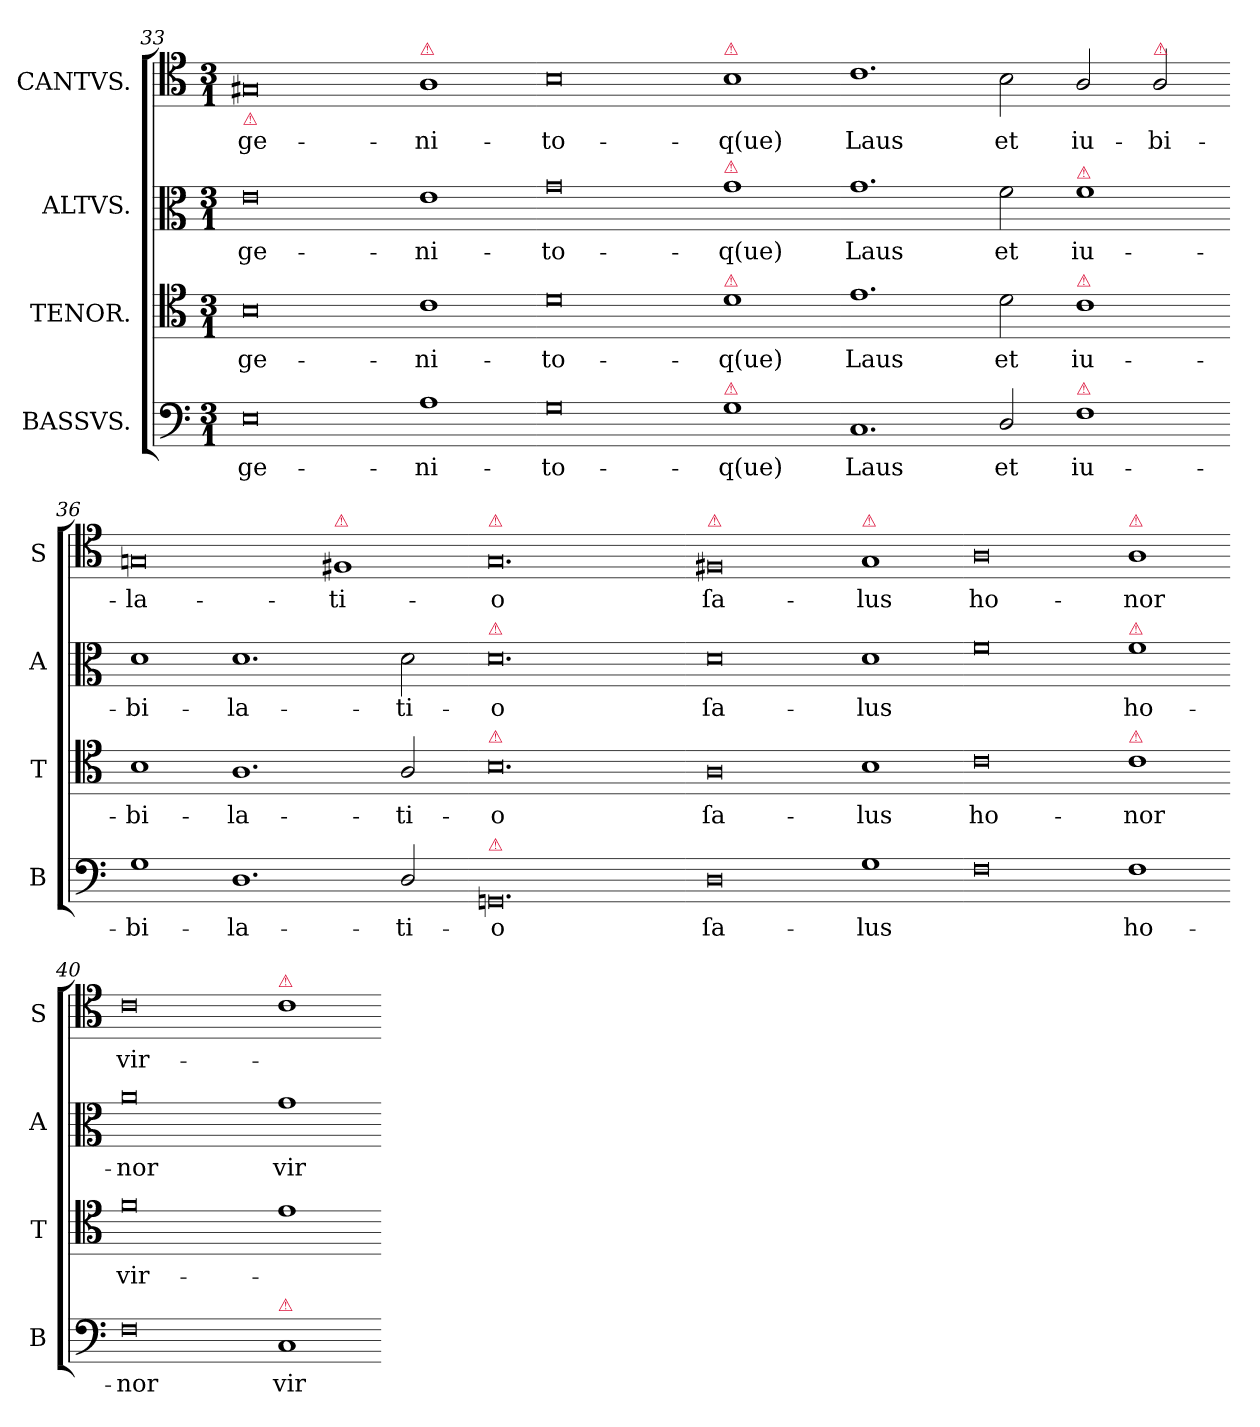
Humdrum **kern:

**kern	**text	**kern	**text	**kern	**text	**kern	**text
*part4	*part4	*part3	*part3	*part2	*part2	*part1	*part1
*staff4	*staff4	*staff3	*staff3	*staff2	*staff2	*staff1	*staff1
*I"BASSVS.	*	*I"TENOR.	*	*I"ALTVS.	*	*I"CANTVS.	*
*I'B	*	*I'T	*	*I'A	*	*I'S	*
*clefF4	*	*clefC4	*	*clefC3	*	*clefC4	*
*k[]	*	*k[]	*	*k[]	*	*k[]	*
*M3/1	*	*M3/1	*	*M3/1	*	*M3/1	*
=33	=33	=33	=33	=33	=33	=33	=33
!	!	!	!	!	!	!LO:TX:b:color=crimson:t=⚠	!
0E	ge-	0B	ge-	0e	ge-	0G#X	ge-
!	!	!	!	!	!	!LO:TX:a:color=crimson:t=⚠	!
1A	-ni-	1c	-ni-	1e	-ni-	1A	-ni-
=34-	=34-	=34-	=34-	=34-	=34-	=34-	=34-
0G	-to-	0d	-to-	0g	-to-	0B	-to-
!	!	!	!	!	!	!LO:TX:a:color=crimson:t=⚠	!
!	!	!	!	!LO:TX:a:color=crimson:t=⚠	!	!	!
!	!	!LO:TX:a:color=crimson:t=⚠	!	!	!	!	!
!LO:TX:a:color=crimson:t=⚠	!	!	!	!	!	!	!
1G	-q(ue)	1d	-q(ue)	1g	-q(ue)	1B	-q(ue)
=35-	=35-	=35-	=35-	=35-	=35-	=35-	=35-
1.C	Laus	1.e	Laus	1.g	Laus	1.c	Laus
2D/	et	2d\	et	2f\	et	2B\	et
!	!	!	!	!LO:TX:a:color=crimson:t=⚠	!	!	!
!	!	!LO:TX:a:color=crimson:t=⚠	!	!	!	!	!
!LO:TX:a:color=crimson:t=⚠	!	!	!	!	!	!	!
1F	iu-	1c	iu-	1f	iu-	2A/	iu-
!	!	!	!	!	!	!LO:TX:a:color=crimson:t=⚠	!
.	.	.	.	.	.	2A/	-bi-
=36-	=36-	=36-	=36-	=36-	=36-	=36-	=36-
1G	-bi-	1B	-bi-	1d	-bi-	0Gn	-la-
1.D	-la-	1.A	-la-	1.d	-la-	.	.
!	!	!	!	!	!	!LO:TX:a:color=crimson:t=⚠	!
.	.	.	.	.	.	1F#X	-ti-
2D/	-ti-	2A/	-ti-	2d\	-ti-	.	.
=37-	=37-	=37-	=37-	=37-	=37-	=37-	=37-
!	!	!	!	!	!	!LO:TX:a:color=crimson:t=⚠	!
!	!	!	!	!LO:TX:a:color=crimson:t=⚠	!	!	!
!	!	!LO:TX:a:color=crimson:t=⚠	!	!	!	!	!
!LO:TX:a:color=crimson:t=⚠	!	!	!	!	!	!	!
0.GGn	-o	0.B	-o	0.d	-o	0.G	-o
=38-	=38-	=38-	=38-	=38-	=38-	=38-	=38-
!	!	!	!	!	!	!LO:TX:a:color=crimson:t=⚠	!
0D	ſa-	0A	ſa-	0d	ſa-	0F#X	ſa-
!	!	!	!	!	!	!LO:TX:a:color=crimson:t=⚠	!
1G	-lus	1B	-lus	1d	-lus	1G	-lus
=39-	=39-	=39-	=39-	=39-	=39-	=39-	=39-
0F	.	0c	ho-	0f	.	0A	ho-
!	!	!	!	!	!	!LO:TX:a:color=crimson:t=⚠	!
!	!	!	!	!LO:TX:a:color=crimson:t=⚠	!	!	!
!	!	!LO:TX:a:color=crimson:t=⚠	!	!	!	!	!
1F	ho-	1c	-nor	1f	ho-	1A	-nor
=40-	=40-	=40-	=40-	=40-	=40-	=40-	=40-
0F	-nor	0f	vir-	0a	-nor	0c	vir-
!	!	!	!	!	!	!LO:TX:a:color=crimson:t=⚠	!
!LO:TX:a:color=crimson:t=⚠	!	!	!	!	!	!	!
1C	vir-	1e	.	1g	vir-	1c	.
=-	=-	=-	=-	=-	=-	=-	=-
*-	*-	*-	*-	*-	*-	*-	*-
